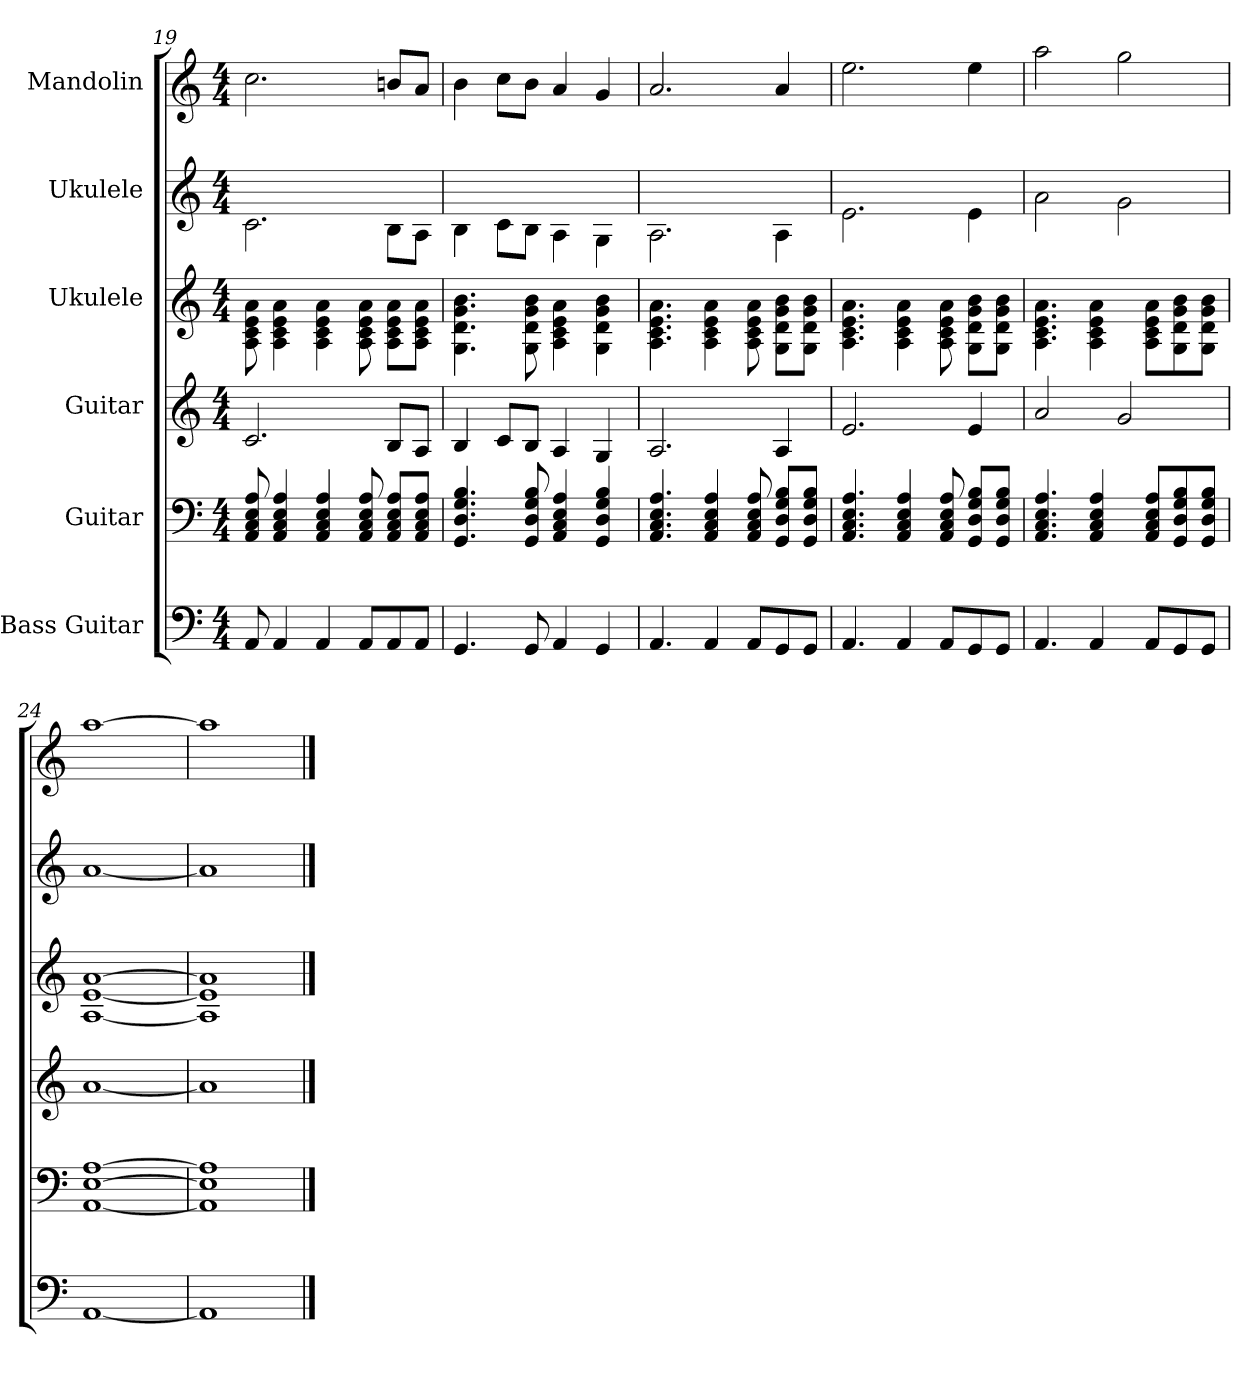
**kern	**kern	**kern	**kern	**kern	**kern
*part6	*part5	*part4	*part3	*part2	*part1
*staff6	*staff5	*staff4	*staff3	*staff2	*staff1
*I"Bass Guitar	*I"Guitar	*I"Guitar	*I"Ukulele	*I"Ukulele	*I"Mandolin
*	*	*	*	*	*clefG2
*k[]	*k[]	*k[]	*k[]	*k[]	*k[]
*C:	*C:	*C:	*C:	*C:	*C:
*M4/4	*M4/4	*M4/4	*M4/4	*M4/4	*M4/4
=19	=19	=19	=19	=19	=19
8AAi/	8AAj/ 8Cj 8Ej 8Aj	2.cZ/	8Aj\ 8cj 8ej 8aj	2.cZ\	2.cci\
4AAi/	4AAj/ 4Cj 4Ej 4Aj	.	4Aj\ 4cj 4ej 4aj	.	.
4AAi/	4AAj/ 4Cj 4Ej 4Aj	.	4Aj\ 4cj 4ej 4aj	.	.
8AAi/L	8AAj/ 8Cj 8Ej 8Aj	.	8Aj\ 8cj 8ej 8aj	.	.
8AAi/	8AAj/ 8Cj 8Ej 8AjL	8BZ/L	8Aj\ 8cj 8ej 8ajL	8BZ\L	8bni/L
8AAi/J	8AAj/ 8Cj 8Ej 8AjJ	8AZ/J	8Aj\ 8cj 8ej 8ajJ	8AZ\J	8ai/J
=20	=20	=20	=20	=20	=20
4.GGi/	4.GGj/ 4.Dj 4.Gj 4.Bj	4BZ/	4.Gj\ 4.dj 4.gj 4.bj	4BZ\	4bi\
.	.	8cZ/L	.	8cZ\L	8cci\L
8GGi/	8GGj/ 8Dj 8Gj 8Bj	8BZ/J	8Gj\ 8dj 8gj 8bj	8BZ\J	8bi\J
4AAi/	4AAj/ 4Cj 4Ej 4Aj	4AZ/	4Aj\ 4cj 4ej 4aj	4AZ\	4ai/
4GGi/	4GGj/ 4Dj 4Gj 4Bj	4GZ/	4Gj\ 4dj 4gj 4bj	4GZ\	4gi/
!!LO:PB:g=z
=21	=21	=21	=21	=21	=21
4.AAi/	4.AAj/ 4.Cj 4.Ej 4.Aj	2.AZ/	4.Aj\ 4.cj 4.ej 4.aj	2.AZ\	2.ai/
4AAi/	4AAj/ 4Cj 4Ej 4Aj	.	4Aj\ 4cj 4ej 4aj	.	.
8AAi/L	8AAj/ 8Cj 8Ej 8Aj	.	8Aj\ 8cj 8ej 8aj	.	.
8GGi/	8GGj/ 8Dj 8Gj 8BjL	4AZ/	8Gj\ 8dj 8gj 8bjL	4AZ\	4ai/
8GGi/J	8GGj/ 8Dj 8Gj 8BjJ	.	8Gj\ 8dj 8gj 8bjJ	.	.
=22	=22	=22	=22	=22	=22
4.AAi/	4.AAj/ 4.Cj 4.Ej 4.Aj	2.eZ/	4.Aj\ 4.cj 4.ej 4.aj	2.eZ\	2.eei\
4AAi/	4AAj/ 4Cj 4Ej 4Aj	.	4Aj\ 4cj 4ej 4aj	.	.
8AAi/L	8AAj/ 8Cj 8Ej 8Aj	.	8Aj\ 8cj 8ej 8aj	.	.
8GGi/	8GGj/ 8Dj 8Gj 8BjL	4eZ/	8Gj\ 8dj 8gj 8bjL	4eZ\	4eei\
8GGi/J	8GGj/ 8Dj 8Gj 8BjJ	.	8Gj\ 8dj 8gj 8bjJ	.	.
=23	=23	=23	=23	=23	=23
4.AAi/	4.AAj/ 4.Cj 4.Ej 4.Aj	2aZ/	4.Aj\ 4.cj 4.ej 4.aj	2aZ\	2aai\
4AAi/	4AAj/ 4Cj 4Ej 4Aj	.	4Aj\ 4cj 4ej 4aj	.	.
.	.	2gZ/	.	2gZ\	2ggi\
8AAi/L	8AAj/ 8Cj 8Ej 8AjL	.	8Aj\ 8cj 8ej 8ajL	.	.
8GGi/	8GGj/ 8Dj 8Gj 8Bj	.	8Gj\ 8dj 8gj 8bj	.	.
8GGi/J	8GGj/ 8Dj 8Gj 8BjJ	.	8Gj\ 8dj 8gj 8bjJ	.	.
=24	=24	=24	=24	=24	=24
[1AAi	[1AAj [1Ej [1Aj	[1aZ	[1Aj [1ej [1aj	[1aZ	[1aai
=25	=25	=25	=25	=25	=25
1AAi]	1AAj] 1Ej] 1Aj]	1aZ]	1Aj] 1ej] 1aj]	1aZ]	1aai]
==	==	==	==	==	==
*-	*-	*-	*-	*-	*-
